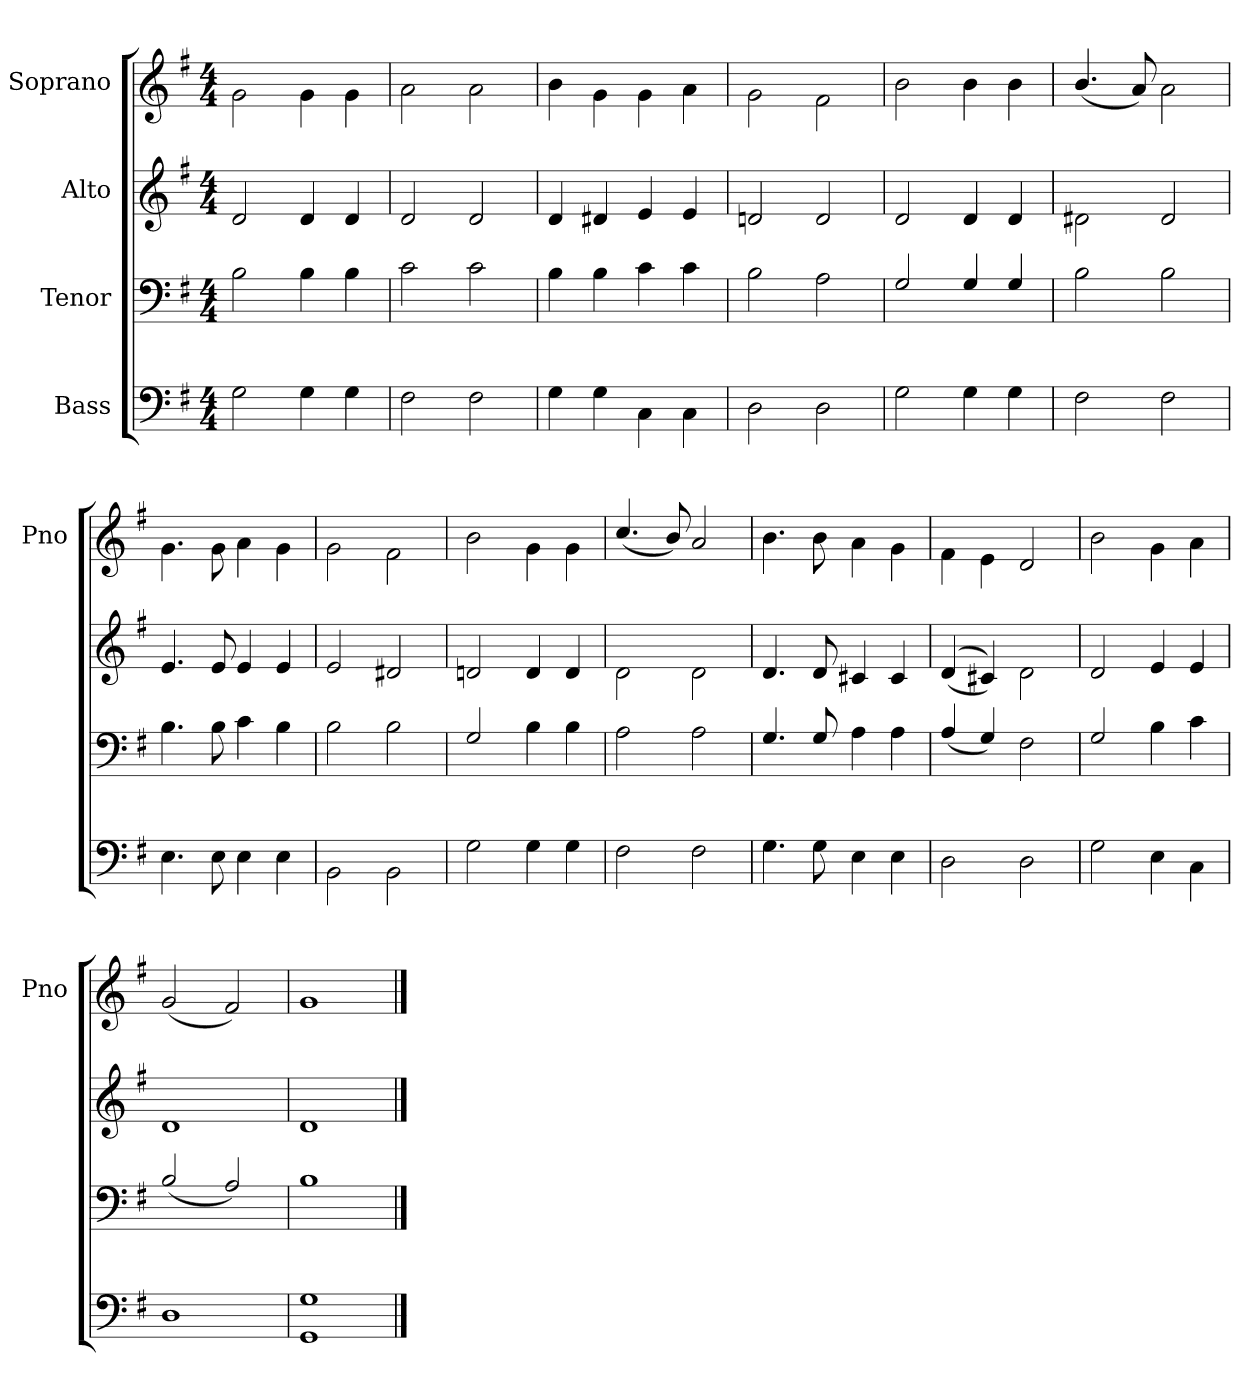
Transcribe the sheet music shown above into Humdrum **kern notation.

**kern	**kern	**kern	**kern
*part4	*part3	*part2	*part1
*staff4	*staff3	*staff2	*staff1
*I"Bass	*I"Tenor	*I"Alto	*I"Soprano
*	*	*	*I'Pno
*clefF4	*clefF4	*clefG2	*clefG2
*k[f#]	*k[f#]	*k[f#]	*k[f#]
*G:	*G:	*G:	*G:
*M4/4	*M4/4	*M4/4	*M4/4
=	=	=	=
2G\	2B\	2d/	2g\
4G\	4B\	4d/	4g\
4G\	4B\	4d/	4g\
=	=	=	=
2F#\	2c\	2d/	2a\
2F#\	2c\	2d/	2a\
=	=	=	=
4G\	4B\	4d/	4b\
4G\	4B\	4d#X/	4g\
4C\	4c\	4e/	4g\
4C\	4c\	4e/	4a\
=	=	=	=
2D\	2B\	2dn/	2g\
2D\	2A\	2d/	2f#\
=	=	=	=
2G\	2G/	2d/	2b\
4G\	4G/	4d/	4b\
4G\	4G/	4d/	4b\
=	=	=	=
2F#\	2B\	2d#X\	(>4.b/
.	.	.	8a/)
2F#\	2B\	2d#/	2a\
=	=	=	=
4.E\	4.B\	4.e/	4.g\
8E\	8B\	8e/	8g\
4E\	4c\	4e/	4a\
4E\	4B\	4e/	4g\
=	=	=	=
2BB\	2B\	2e/	2g\
2BB\	2B\	2d#X/	2f#\
=	=	=	=
2G\	2G/	2dn/	2b\
4G\	4B\	4d/	4g\
4G\	4B\	4d/	4g\
=	=	=	=
2F#\	2A\	2d\	(>4.cc/
.	.	.	8b/)
2F#\	2A\	2d\	2a/
=	=	=	=
4.G\	4.G/	4.d/	4.b\
8G\	8G/	8d/	8b\
4E\	4A\	4c#X/	4a\
4E\	4A\	4c#/	4g\
=	=	=	=
2D\	(>4A/	(>(>4d/	4f#\
.	4G/)	4c#X/))	4e\
2D\	2F#\	2d\	2d/
=	=	=	=
2G\	2G/	2d/	2b\
4E\	4B\	4e/	4g\
4C\	4c\	4e/	4a\
=	=	=	=
1D	(>2B/	1d	(>2g/
.	2A/)	.	2f#/)
=	=	=	=
1GG! 1G	1B	1d	1g
==	==	==	==
*-	*-	*-	*-
